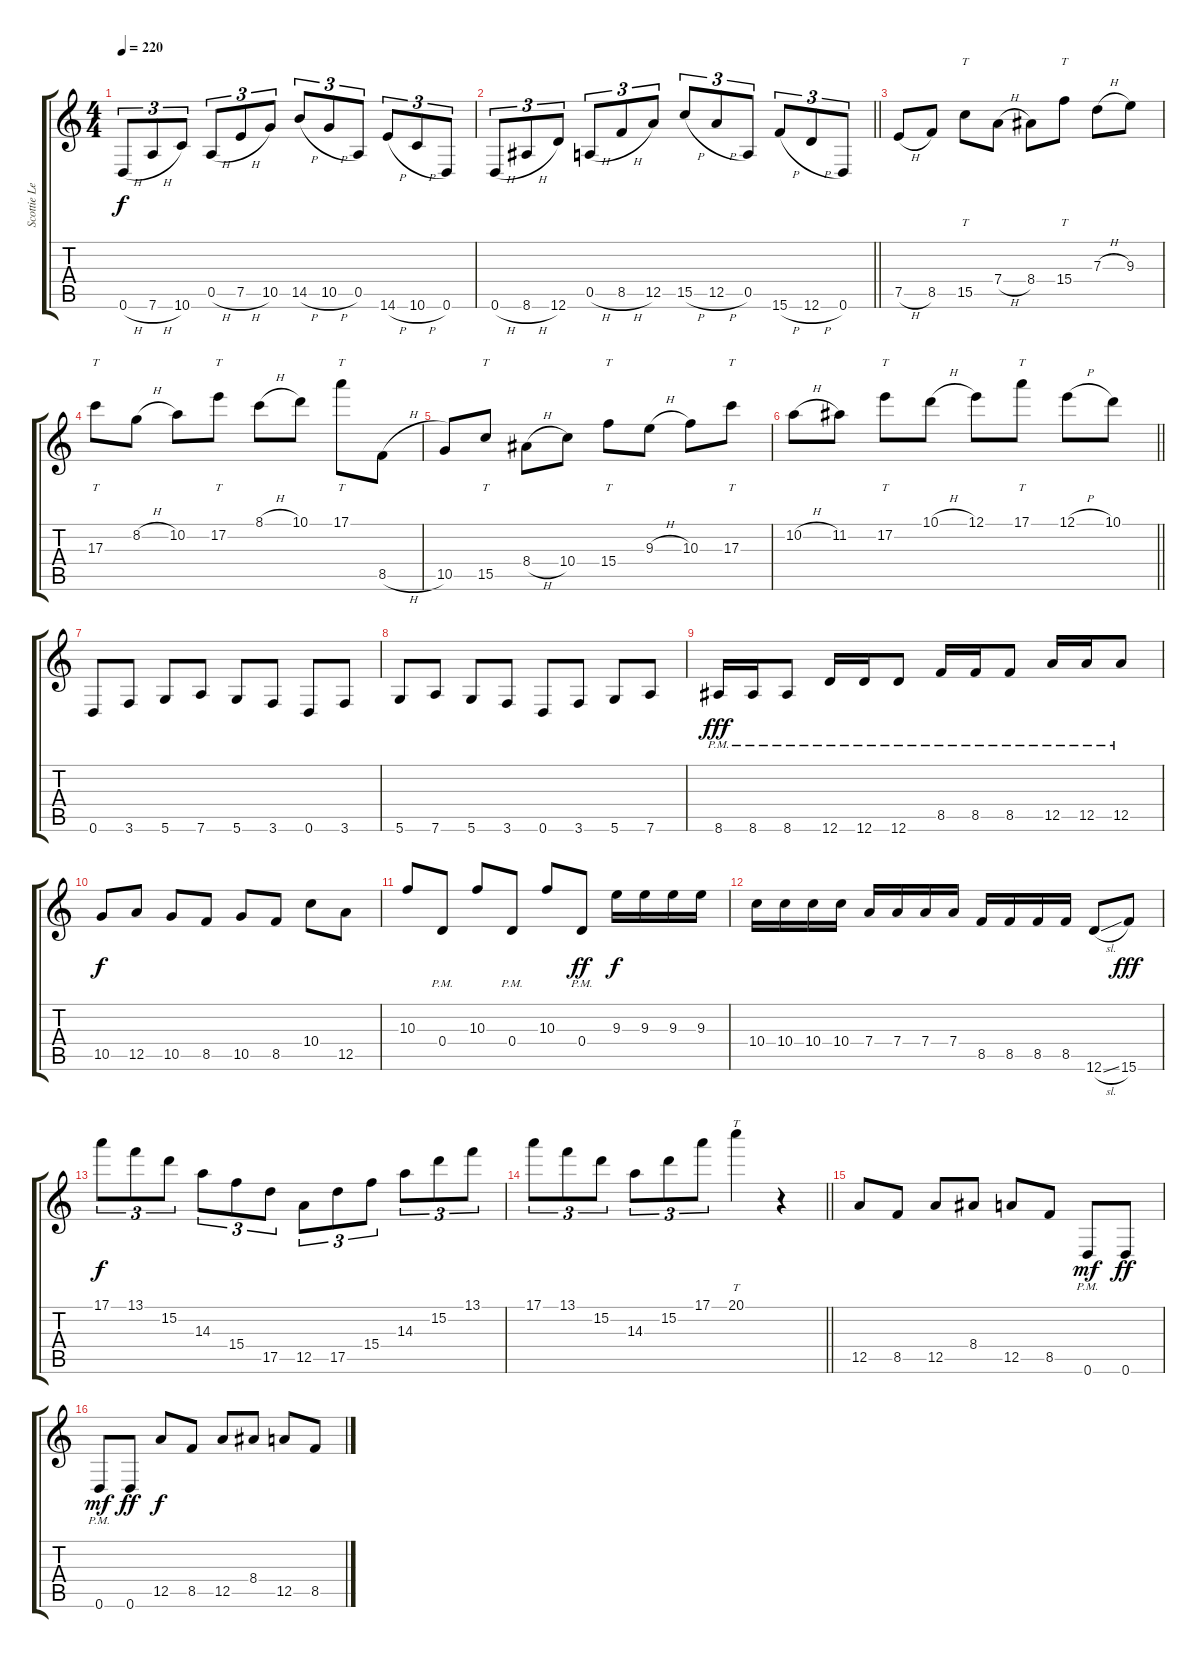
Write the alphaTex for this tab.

\track ("Scottie LePage" "Scottie Le") {instrument distortionguitar}
\staff {score tabs}
\tuning (E4 B3 G3 D3 A2 D2) {hide}
\ts (4 4)
\tempo 220
\clef g2
\ks c
0.6{h}.8{tu (3 2) dy f} 7.6{h}.8{tu (3 2)} 10.6.8{tu (3 2)} 0.5{h}.8{tu (3 2)} 7.5{h}.8{tu (3 2)} 10.5.8{tu (3 2)} 14.5{h}.8{tu (3 2)} 10.5{h}.8{tu (3 2)} 0.5.8{tu (3 2)} 14.6{h}.8{tu (3 2)} 10.6{h}.8{tu (3 2)} 0.6.8{tu (3 2)} |
\barLineRight lightlight
0.6{h}.8{tu (3 2)} 8.6{h}.8{tu (3 2)} 12.6.8{tu (3 2)} 0.5{h}.8{tu (3 2)} 8.5{h}.8{tu (3 2)} 12.5.8{tu (3 2)} 15.5{h}.8{tu (3 2)} 12.5{h}.8{tu (3 2)} 0.5.8{tu (3 2)} 15.6{h}.8{tu (3 2)} 12.6{h}.8{tu (3 2)} 0.6.8{tu (3 2)} |
7.5{h}.8 8.5.8 15.5.8{tt} 7.4{h}.8 8.4.8 15.4.8{tt} 7.3{h}.8 9.3.8 |
17.3.8{tt} 8.2{h}.8 10.2.8 17.2.8{tt} 8.1{h}.8 10.1.8 17.1.8{tt} 8.5{h}.8 |
10.5.8 15.5.8{tt} 8.4{h}.8 10.4.8 15.4.8{tt} 9.3{h}.8 10.3.8 17.3.8{tt} |
\barLineRight lightlight
10.2{h}.8 11.2.8 17.2.8{tt} 10.1{h}.8 12.1.8 17.1.8{tt} 12.1{h}.8 10.1.8 |
0.6.8 3.6.8 5.6.8 7.6.8 5.6.8 3.6.8 0.6.8 3.6.8 |
5.6.8 7.6.8 5.6.8 3.6.8 0.6.8 3.6.8 5.6.8 7.6.8 |
8.6{pm}.16{dy fff balance 0} 8.6{pm}.16 8.6{pm}.8 12.6{pm}.16 12.6{pm}.16 12.6{pm}.8 8.5{pm}.16 8.5{pm}.16 8.5{pm}.8 12.5{pm}.16 12.5{pm}.16 12.5{pm}.8 |
10.5.8{dy f} 12.5.8 10.5.8 8.5.8 10.5.8 8.5.8 10.4.8 12.5.8 |
10.3.8 0.4{pm}.8 10.3.8 0.4{pm}.8 10.3.8 0.4{pm}.8{dy ff} 9.3.16{dy f} 9.3.16 9.3.16 9.3.16 |
10.4.16 10.4.16 10.4.16 10.4.16 7.4.16 7.4.16 7.4.16 7.4.16 8.5.16 8.5.16 8.5.16 8.5.16 12.6{sl}.8 15.6.8{dy fff} |
17.1.8{tu (3 2) dy f balance 16} 13.1.8{tu (3 2)} 15.2.8{tu (3 2)} 14.3.8{tu (3 2)} 15.4.8{tu (3 2)} 17.5.8{tu (3 2)} 12.5.8{tu (3 2)} 17.5.8{tu (3 2)} 15.4.8{tu (3 2)} 14.3.8{tu (3 2)} 15.2.8{tu (3 2)} 13.1.8{tu (3 2)} |
\barLineRight lightlight
17.1.8{tu (3 2)} 13.1.8{tu (3 2)} 15.2.8{tu (3 2)} 14.3.8{tu (3 2)} 15.2.8{tu (3 2)} 17.1.8{tu (3 2)} 20.1.4{tt} r.4 |
12.5.8{balance 8} 8.5.8 12.5.8 8.4.8 12.5.8 8.5.8 0.6{pm}.8{dy mf} 0.6.8{dy ff} |
0.6{pm}.8{dy mf} 0.6.8{dy ff} 12.5.8{dy f} 8.5.8 12.5.8 8.4.8 12.5.8 8.5.8
